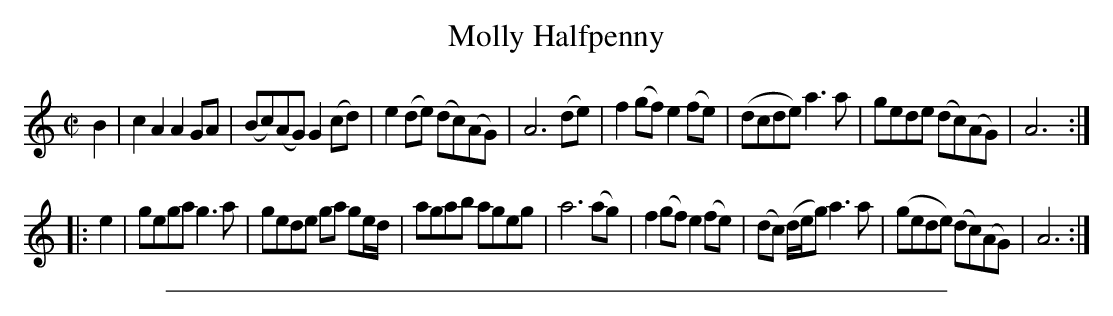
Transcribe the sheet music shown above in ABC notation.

X:1
T: Molly Halfpenny
M: C|
L: 1/8
K: Am
B2 |\
c2A2 A2GA | (Bc)(AG) G2(cd) | e2(de) (dc)(AG) | A6 (de) |\
f2(gf) e2(fe) | (dcde) a3a | gede (dc)(AG) | A6 :|
|: e2 |\
gega g3a | gede ga ge/d/ | agab ageg | a6 (ag) |\
f2(gf) e2(fe) | (dc) (d/e/g) a3a | (gede) (dc)(AG) | A6 :|
